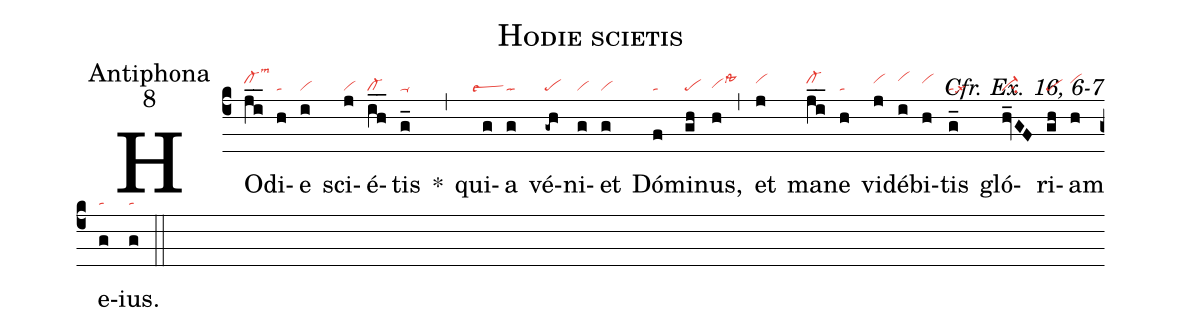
name:Hodie scietis;
office-part:Antiphona;
mode:8;
commentary:Cfr. Ex. 16, 6-7;
nabc-lines:1;
%%
(c4)
HO(ji__|cl-hilsm3)di(h|ta)e(i|vi) sci(j|vi)é(ih__|cl-)tis(g_|ta-) *(,)
qui(g|```talsew1)a(g|ta) vé(-gh|pe)ni(g|vi)et(g|vi) Dó(f|ta)mi(gh|pe)nus,(h|vihglssta3) (,)
et(j|vihi) ma(ji__|cl-hi)ne(h|ta) vi(j|vihi)dé(i|vihj)bi(h|vihi)tis(g_|talsx6) gló(hv_GF|ci-)ri(gh|pe)am(h|vihi) e(g|ta)ius.(g|ta) (::)
